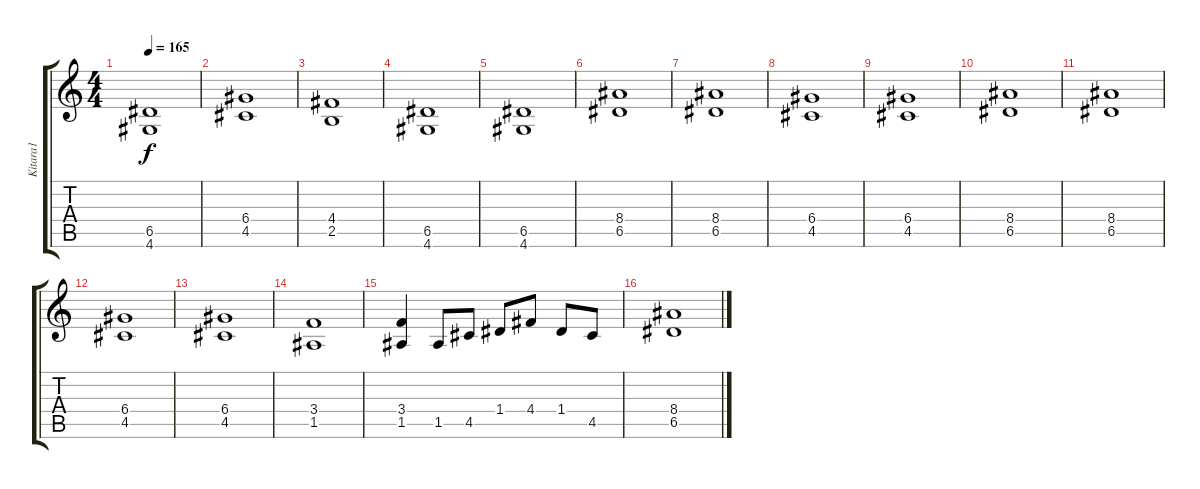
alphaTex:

\track ("Kitara1" "Kitara1") {instrument distortionguitar}
\staff {score tabs}
\tuning (E4 B3 G3 D3 A2 E2) {hide}
\ts (4 4)
\tempo 165
\clef g2
\ks c
(6.5 4.6).1{dy f} |
(6.4 4.5).1 |
(4.4 2.5).1 |
(6.5 4.6).1 |
(6.5 4.6).1 |
(8.4 6.5).1 |
(8.4 6.5).1 |
(6.4 4.5).1 |
(6.4 4.5).1 |
(8.4 6.5).1 |
(8.4 6.5).1 |
(6.4 4.5).1 |
(6.4 4.5).1 |
(3.4 1.5).1 |
(3.4 1.5).4 1.5.8 4.5.8 1.4.8 4.4.8 1.4.8 4.5.8 |
(8.4 6.5).1
